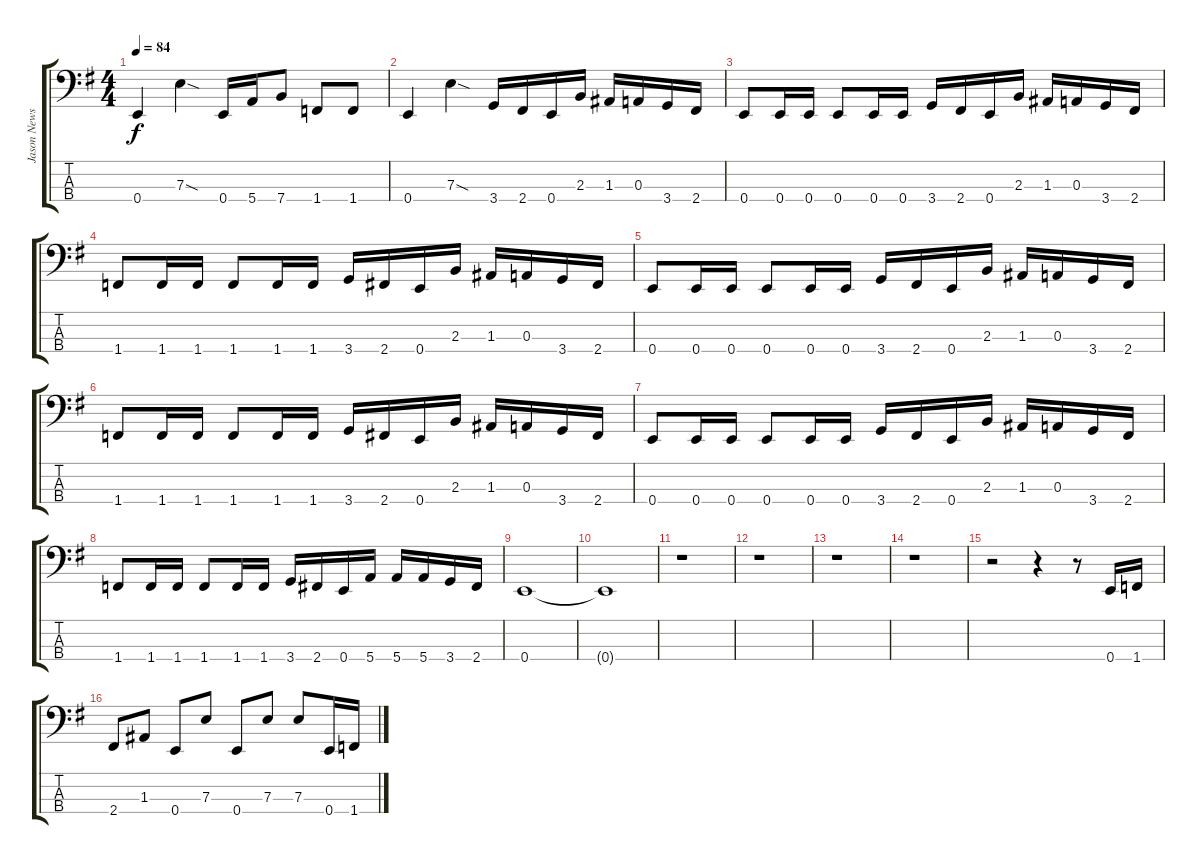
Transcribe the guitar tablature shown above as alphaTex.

\track ("Jason Newsted" "Jason News") {instrument electricbasspick}
\staff {score tabs}
\tuning (G2 D2 A1 E1) {hide}
\ts (4 4)
\tempo 84
\clef f4
\ks eminor
0.4.4{dy f} 7.3{sod}.4 0.4.16 5.4.16 7.4.8 1.4.8 1.4.8 |
0.4.4 7.3{sod}.4 3.4.16 2.4.16 0.4.16 2.3.16 1.3.16 0.3.16 3.4.16 2.4.16 |
0.4.8 0.4.16 0.4.16 0.4.8 0.4.16 0.4.16 3.4.16 2.4.16 0.4.16 2.3.16 1.3.16 0.3.16 3.4.16 2.4.16 |
1.4.8 1.4.16 1.4.16 1.4.8 1.4.16 1.4.16 3.4.16 2.4.16 0.4.16 2.3.16 1.3.16 0.3.16 3.4.16 2.4.16 |
0.4.8 0.4.16 0.4.16 0.4.8 0.4.16 0.4.16 3.4.16 2.4.16 0.4.16 2.3.16 1.3.16 0.3.16 3.4.16 2.4.16 |
1.4.8 1.4.16 1.4.16 1.4.8 1.4.16 1.4.16 3.4.16 2.4.16 0.4.16 2.3.16 1.3.16 0.3.16 3.4.16 2.4.16 |
0.4.8 0.4.16 0.4.16 0.4.8 0.4.16 0.4.16 3.4.16 2.4.16 0.4.16 2.3.16 1.3.16 0.3.16 3.4.16 2.4.16 |
1.4.8 1.4.16 1.4.16 1.4.8 1.4.16 1.4.16 3.4.16 2.4.16 0.4.16 5.4.16 5.4.16 5.4.16 3.4.16 2.4.16 |
0.4.1 |
0.4{t}.1 |
r.1 |
r.1 |
r.1 |
r.1 |
r.2 r.4 r.8 0.4.16 1.4.16 |
2.4.8 1.3.8 0.4.8 7.3.8 0.4.8 7.3.8 7.3.8 0.4.16 1.4.16
